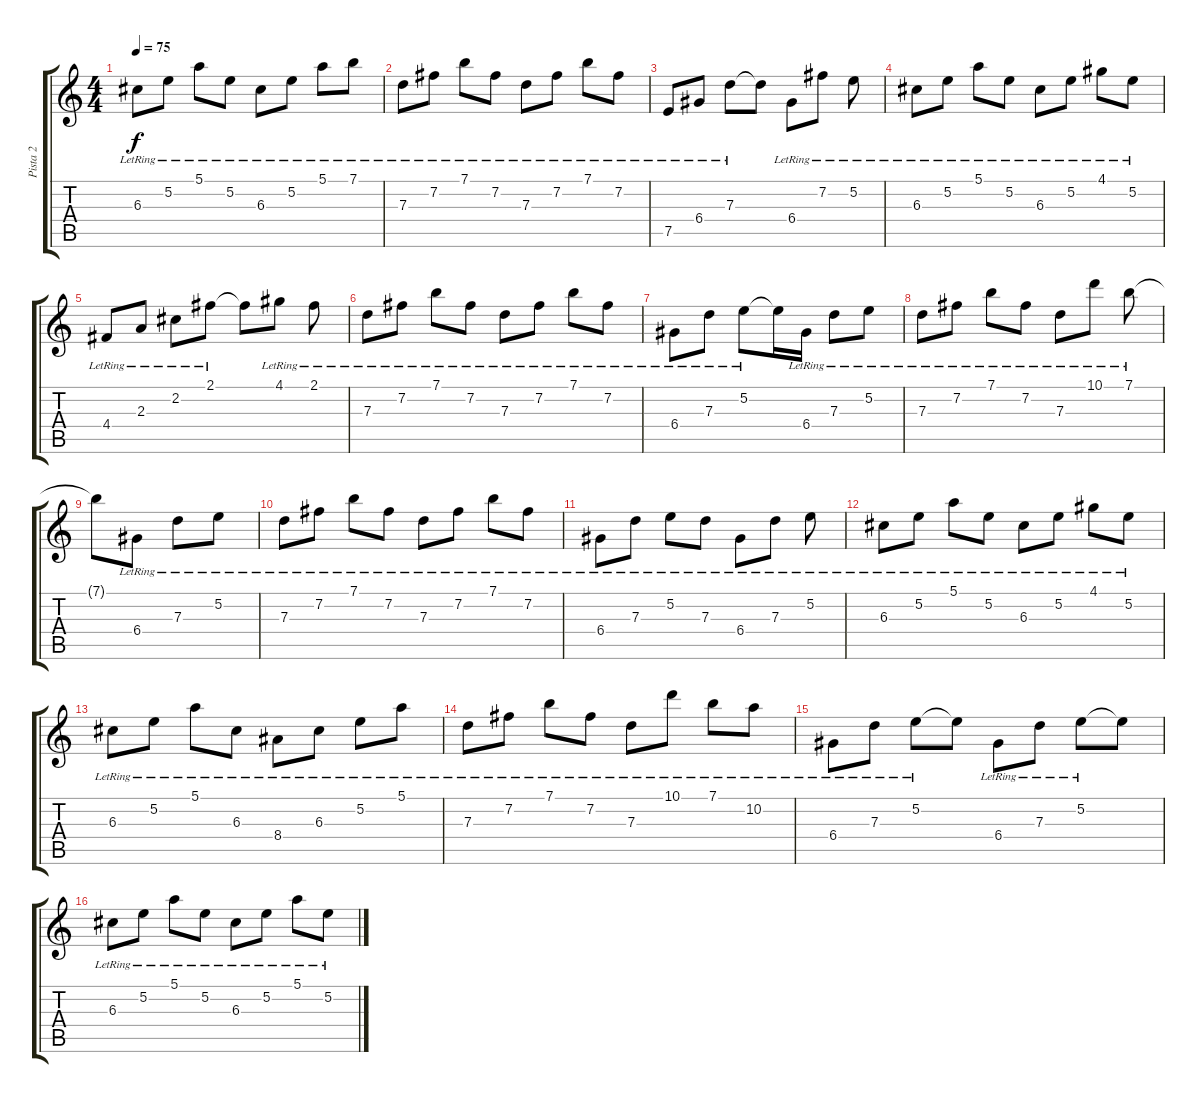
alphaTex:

\track ("Pista 2" "Pista 2") {instrument acousticguitarsteel}
\staff {score tabs}
\tuning (E4 B3 G3 D3 A2 E2) {hide}
\ts (4 4)
\tempo 75
\clef g2
\ks c
6.3{lr}.8{dy f} 5.2{lr}.8 5.1{lr}.8 5.2{lr}.8 6.3{lr}.8 5.2{lr}.8 5.1{lr}.8 7.1{lr}.8 |
7.3{lr}.8 7.2{lr}.8 7.1{lr}.8 7.2{lr}.8 7.3{lr}.8 7.2{lr}.8 7.1{lr}.8 7.2{lr}.8 |
7.5{lr}.8 6.4{lr}.8 7.3{lr}.8 7.3{t}.8 6.4{lr}.8 7.2{lr}.8 5.2{lr}.8 |
6.3{lr}.8 5.2{lr}.8 5.1{lr}.8 5.2{lr}.8 6.3{lr}.8 5.2{lr}.8 4.1{lr}.8 5.2{lr}.8 |
4.4{lr}.8 2.3{lr}.8 2.2{lr}.8 2.1{lr}.8 2.1{t}.8 4.1{lr}.8 2.1{lr}.8 |
7.3{lr}.8 7.2{lr}.8 7.1{lr}.8 7.2{lr}.8 7.3{lr}.8 7.2{lr}.8 7.1{lr}.8 7.2{lr}.8 |
6.4{lr}.8 7.3{lr}.8 5.2{lr}.8 5.2{t}.16 6.4{lr}.16 7.3{lr}.8 5.2{lr}.8 |
7.3{lr}.8 7.2{lr}.8 7.1{lr}.8 7.2{lr}.8 7.3{lr}.8 10.1{lr}.8 7.1{lr}.8 |
7.1{t}.8 6.4{lr}.8 7.3{lr}.8 5.2{lr}.8 |
7.3{lr}.8 7.2{lr}.8 7.1{lr}.8 7.2{lr}.8 7.3{lr}.8 7.2{lr}.8 7.1{lr}.8 7.2{lr}.8 |
6.4{lr}.8 7.3{lr}.8 5.2{lr}.8 7.3{lr}.8 6.4{lr}.8 7.3{lr}.8 5.2{lr}.8 |
6.3{lr}.8 5.2{lr}.8 5.1{lr}.8 5.2{lr}.8 6.3{lr}.8 5.2{lr}.8 4.1{lr}.8 5.2{lr}.8 |
6.3{lr}.8 5.2{lr}.8 5.1{lr}.8 6.3{lr}.8 8.4{lr}.8 6.3{lr}.8 5.2{lr}.8 5.1{lr}.8 |
7.3{lr}.8 7.2{lr}.8 7.1{lr}.8 7.2{lr}.8 7.3{lr}.8 10.1{lr}.8 7.1{lr}.8 10.2{lr}.8 |
6.4{lr}.8 7.3{lr}.8 5.2{lr}.8 5.2{t}.8 6.4{lr}.8 7.3{lr}.8 5.2{lr}.8 5.2{t}.8 |
6.3{lr}.8 5.2{lr}.8 5.1{lr}.8 5.2{lr}.8 6.3{lr}.8 5.2{lr}.8 5.1{lr}.8 5.2{lr}.8
